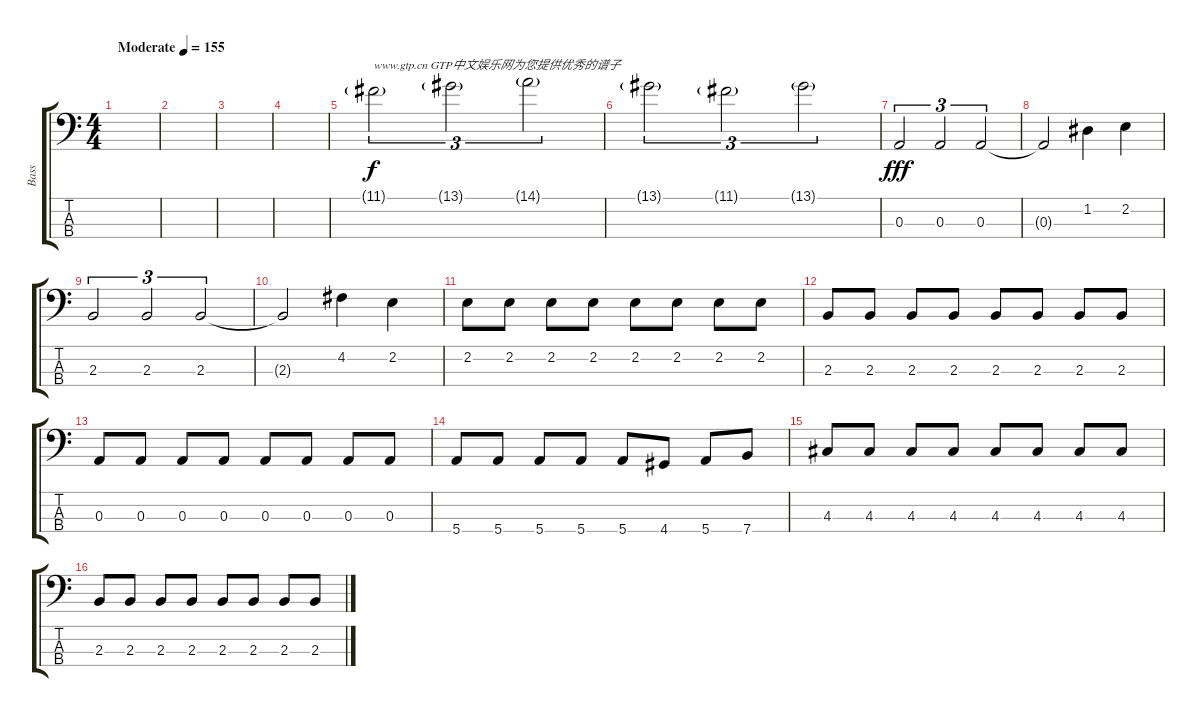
\track ("Bass" "Bass") {instrument electricbassfinger}
\staff {score tabs}
\tuning (G2 D2 A1 E1) {hide}
\ts (4 4)
\tempo (155 "Moderate")
\clef f4
\ks c
|
|
|
|
11.1{g}.2{tu (3 2) txt "www.gtp.cn GTP中文娱乐网为您提供优秀的谱子"} 13.1{g}.2{tu (3 2)} 14.1{g}.2{tu (3 2)} |
13.1{g}.2{tu (3 2)} 11.1{g}.2{tu (3 2)} 13.1{g}.2{tu (3 2)} |
0.3.2{tu (3 2) dy fff} 0.3.2{tu (3 2)} 0.3.2{tu (3 2)} |
0.3{t}.2 1.2.4 2.2.4 |
2.3.2{tu (3 2)} 2.3.2{tu (3 2)} 2.3.2{tu (3 2)} |
2.3{t}.2 4.2.4 2.2.4 |
2.2.8 2.2.8 2.2.8 2.2.8 2.2.8 2.2.8 2.2.8 2.2.8 |
2.3.8 2.3.8 2.3.8 2.3.8 2.3.8 2.3.8 2.3.8 2.3.8 |
0.3.8 0.3.8 0.3.8 0.3.8 0.3.8 0.3.8 0.3.8 0.3.8 |
5.4.8 5.4.8 5.4.8 5.4.8 5.4.8 4.4.8 5.4.8 7.4.8 |
4.3.8 4.3.8 4.3.8 4.3.8 4.3.8 4.3.8 4.3.8 4.3.8 |
2.3.8 2.3.8 2.3.8 2.3.8 2.3.8 2.3.8 2.3.8 2.3.8
